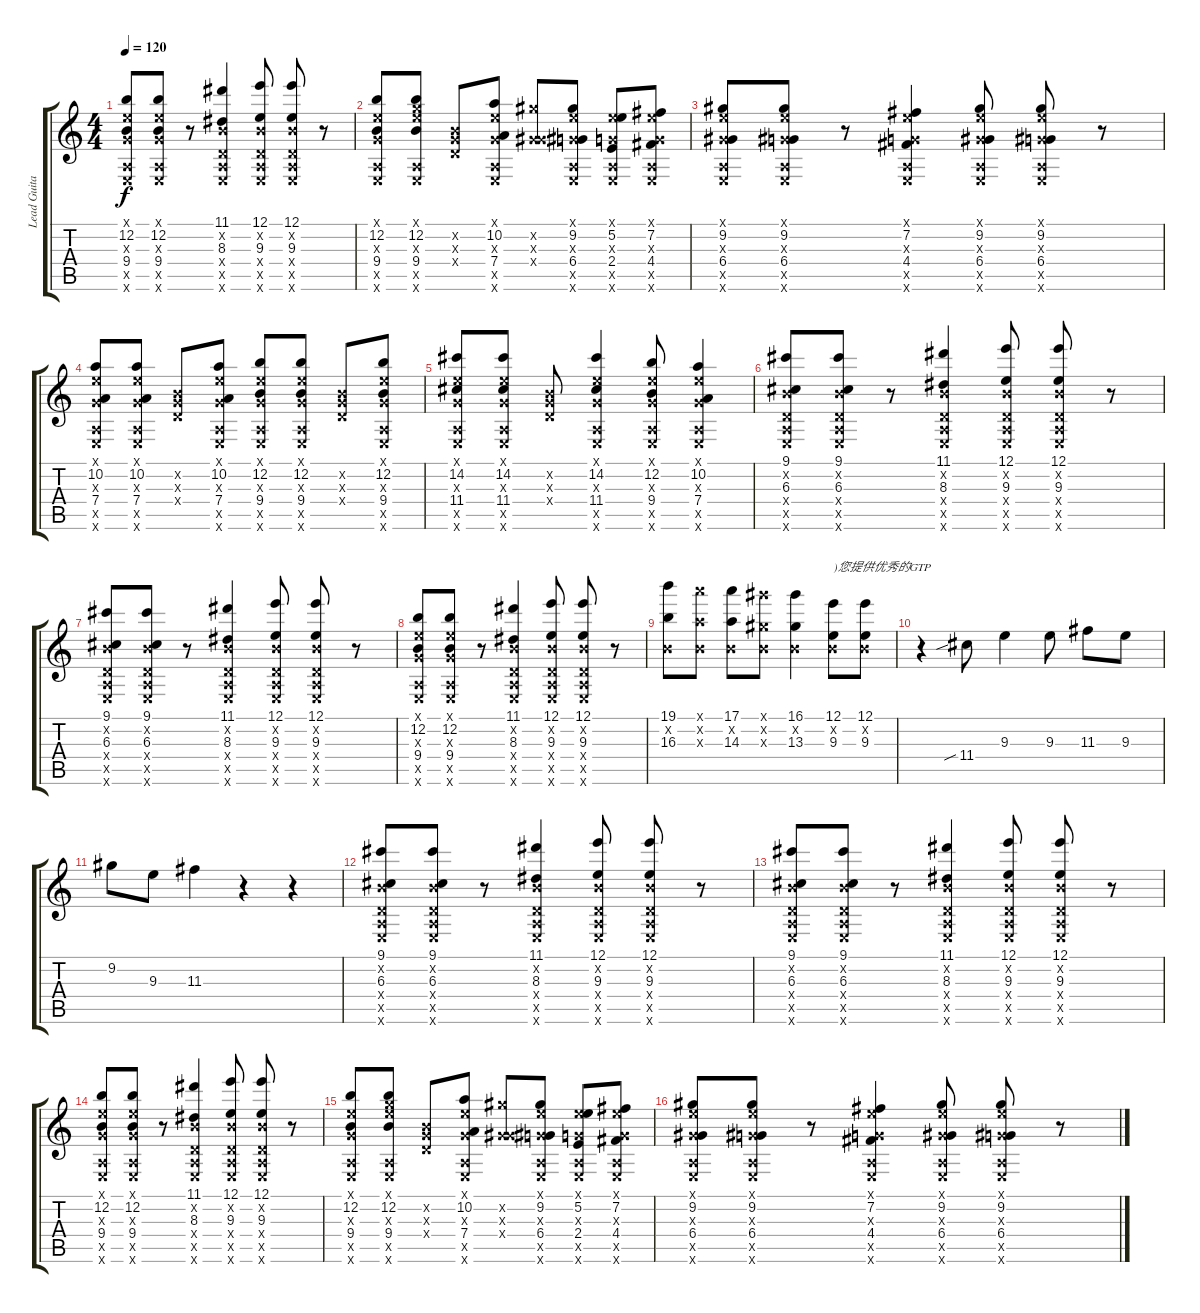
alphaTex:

\track ("Lead Guitar" "Lead Guita") {instrument acousticguitarsteel}
\staff {score tabs}
\tuning (E4 B3 G3 D3 A2 E2) {hide}
\ts (4 4)
\tempo 120
\clef g2
\ks c
(0.1{x} 12.2 0.3{x} 9.4 0.5{x} 0.6{x}).8{dy f} (0.1{x} 12.2 0.3{x} 9.4 0.5{x} 0.6{x}).8 r.8 (11.1 0.2{x} 8.3 0.4{x} 0.5{x} 0.6{x}).4 (12.1 0.2{x} 9.3 0.4{x} 0.5{x} 0.6{x}).8 (12.1 0.2{x} 9.3 0.4{x} 0.5{x} 0.6{x}).8 r.8 |
(0.1{x} 12.2 0.3{x} 9.4 0.5{x} 0.6{x}).8 (0.1{x} 12.2 12.3{x} 9.4 0.5{x} 0.6{x}).8 (0.2{x} 0.3{x} 0.4{x}).8 (0.1{x} 10.2 0.3{x} 7.4 0.5{x} 0.6{x}).8 (9.2{x} 0.3{x} 6.4{x}).8 (0.1{x} 9.2 0.3{x} 6.4 0.5{x} 0.6{x}).8 (0.1{x} 5.2 0.3{x} 2.4 0.5{x} 0.6{x}).8 (0.1{x} 7.2 0.3{x} 4.4 0.5{x} 0.6{x}).8 |
(0.1{x} 9.2 0.3{x} 6.4 0.5{x} 0.6{x}).8 (0.1{x} 9.2 0.3{x} 6.4 0.5{x} 0.6{x}).8 r.8 (0.1{x} 7.2 0.3{x} 4.4 0.5{x} 0.6{x}).4 (0.1{x} 9.2 0.3{x} 6.4 0.5{x} 0.6{x}).8 (0.1{x} 9.2 0.3{x} 6.4 0.5{x} 0.6{x}).8 r.8 |
(0.1{x} 10.2 0.3{x} 7.4 0.5{x} 0.6{x}).8 (0.1{x} 10.2 0.3{x} 7.4 0.5{x} 0.6{x}).8 (0.2{x} 0.3{x} 0.4{x}).8 (0.1{x} 10.2 0.3{x} 7.4 0.5{x} 0.6{x}).8 (0.1{x} 12.2 0.3{x} 9.4 0.5{x} 0.6{x}).8 (0.1{x} 12.2 0.3{x} 9.4 0.5{x} 0.6{x}).8 (0.2{x} 0.3{x} 0.4{x}).8 (0.1{x} 12.2 0.3{x} 9.4 0.5{x} 0.6{x}).8 |
(0.1{x} 14.2 0.3{x} 11.4 0.5{x} 0.6{x}).8 (0.1{x} 14.2 0.3{x} 11.4 0.5{x} 0.6{x}).8 (0.2{x} 0.3{x} 0.4{x}).8 (0.1{x} 14.2 0.3{x} 11.4 0.5{x} 0.6{x}).4 (0.1{x} 12.2 0.3{x} 9.4 0.5{x} 0.6{x}).8 (0.1{x} 10.2 0.3{x} 7.4 0.5{x} 0.6{x}).4 |
(9.1 0.2{x} 6.3 0.4{x} 0.5{x} 0.6{x}).8 (9.1 0.2{x} 6.3 0.4{x} 0.5{x} 0.6{x}).8 r.8 (11.1 0.2{x} 8.3 0.4{x} 0.5{x} 0.6{x}).4 (12.1 0.2{x} 9.3 0.4{x} 0.5{x} 0.6{x}).8 (12.1 0.2{x} 9.3 0.4{x} 0.5{x} 0.6{x}).8 r.8 |
(9.1 0.2{x} 6.3 0.4{x} 0.5{x} 0.6{x}).8 (9.1 0.2{x} 6.3 0.4{x} 0.5{x} 0.6{x}).8 r.8 (11.1 0.2{x} 8.3 0.4{x} 0.5{x} 0.6{x}).4 (12.1 0.2{x} 9.3 0.4{x} 0.5{x} 0.6{x}).8 (12.1 0.2{x} 9.3 0.4{x} 0.5{x} 0.6{x}).8 r.8 |
(0.1{x} 12.2 0.3{x} 9.4 0.5{x} 0.6{x}).8 (0.1{x} 12.2 0.3{x} 9.4 0.5{x} 0.6{x}).8 r.8 (11.1 0.2{x} 8.3 0.4{x} 0.5{x} 0.6{x}).4 (12.1 0.2{x} 9.3 0.4{x} 0.5{x} 0.6{x}).8 (12.1 0.2{x} 9.3 0.4{x} 0.5{x} 0.6{x}).8 r.8 |
(19.1 0.2{x} 16.3).8 (17.1{x} 0.2{x} 14.3{x}).8 (17.1 0.2{x} 14.3).8 (16.1{x} 0.2{x} 13.3{x}).8 (16.1 0.2{x} 13.3).4 (12.1 0.2{x} 9.3).8{txt ")您提供优秀的GTP"} (12.1 0.2{x} 9.3).8 |
r.4 11.4{sib}.8 9.3.4 9.3.8 11.3.8 9.3.8 |
9.2.8 9.3.8 11.3.4 r.4 r.4 |
(9.1 0.2{x} 6.3 0.4{x} 0.5{x} 0.6{x}).8 (9.1 0.2{x} 6.3 0.4{x} 0.5{x} 0.6{x}).8 r.8 (11.1 0.2{x} 8.3 0.4{x} 0.5{x} 0.6{x}).4 (12.1 0.2{x} 9.3 0.4{x} 0.5{x} 0.6{x}).8 (12.1 0.2{x} 9.3 0.4{x} 0.5{x} 0.6{x}).8 r.8 |
(9.1 0.2{x} 6.3 0.4{x} 0.5{x} 0.6{x}).8 (9.1 0.2{x} 6.3 0.4{x} 0.5{x} 0.6{x}).8 r.8 (11.1 0.2{x} 8.3 0.4{x} 0.5{x} 0.6{x}).4 (12.1 0.2{x} 9.3 0.4{x} 0.5{x} 0.6{x}).8 (12.1 0.2{x} 9.3 0.4{x} 0.5{x} 0.6{x}).8 r.8 |
(0.1{x} 12.2 0.3{x} 9.4 0.5{x} 0.6{x}).8 (0.1{x} 12.2 0.3{x} 9.4 0.5{x} 0.6{x}).8 r.8 (11.1 0.2{x} 8.3 0.4{x} 0.5{x} 0.6{x}).4 (12.1 0.2{x} 9.3 0.4{x} 0.5{x} 0.6{x}).8 (12.1 0.2{x} 9.3 0.4{x} 0.5{x} 0.6{x}).8 r.8 |
(0.1{x} 12.2 0.3{x} 9.4 0.5{x} 0.6{x}).8 (0.1{x} 12.2 12.3{x} 9.4 0.5{x} 0.6{x}).8 (0.2{x} 0.3{x} 0.4{x}).8 (0.1{x} 10.2 0.3{x} 7.4 0.5{x} 0.6{x}).8 (9.2{x} 0.3{x} 6.4{x}).8 (0.1{x} 9.2 0.3{x} 6.4 0.5{x} 0.6{x}).8 (0.1{x} 5.2 0.3{x} 2.4 0.5{x} 0.6{x}).8 (0.1{x} 7.2 0.3{x} 4.4 0.5{x} 0.6{x}).8 |
(0.1{x} 9.2 0.3{x} 6.4 0.5{x} 0.6{x}).8 (0.1{x} 9.2 0.3{x} 6.4 0.5{x} 0.6{x}).8 r.8 (0.1{x} 7.2 0.3{x} 4.4 0.5{x} 0.6{x}).4 (0.1{x} 9.2 0.3{x} 6.4 0.5{x} 0.6{x}).8 (0.1{x} 9.2 0.3{x} 6.4 0.5{x} 0.6{x}).8 r.8
